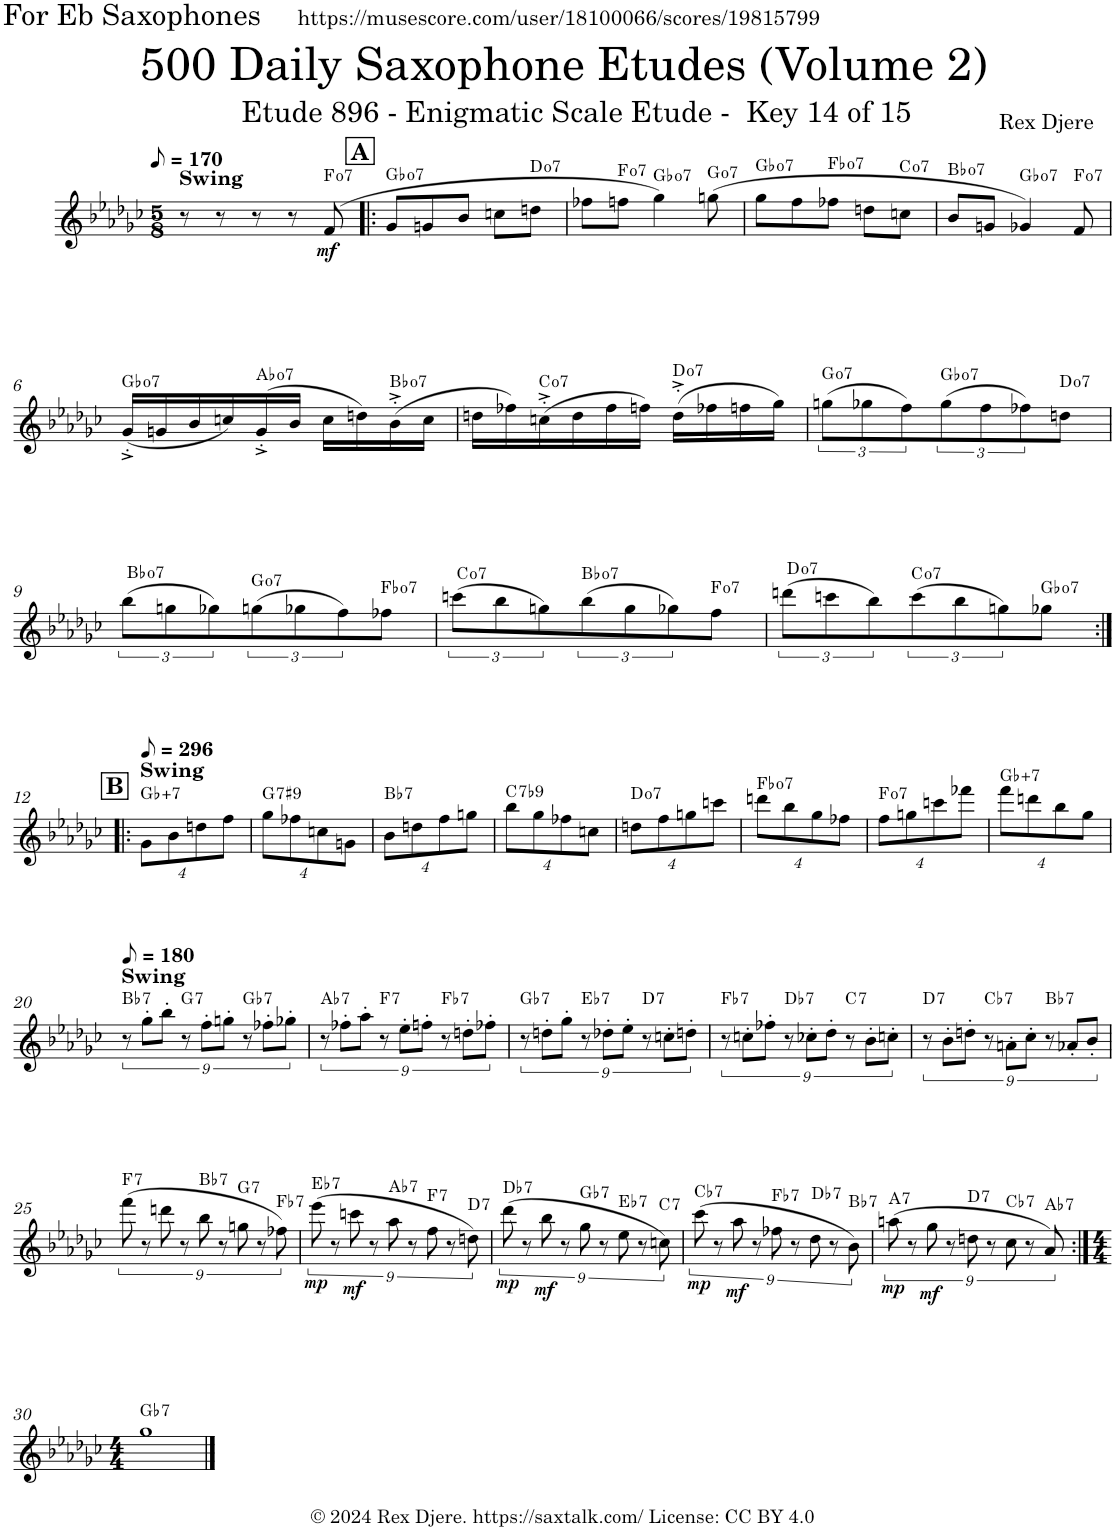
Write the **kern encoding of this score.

**kern	**dynam	**harte
*part1	*part1	*part1
*staff1	*staff1	*
*I"Alto Saxophone	*	*
*I'A. Sax.	*	*
*clefG2	*	*
*Trd5c9	*	*
*k[b-e-a-d-g-c-]	*	*
*M5/8	*	*
*MM85	*	*
=1	=1	=1
!LO:TX:a:B:t=Swing	!	!
8r	.	.
8r	.	.
8r	.	.
8r	.	.
!	!LO:DY:b	!LO:H:kt=7
(8f/	mf	F:dim7
!!LO:REH:place=s1:a:B:cj:fs=14:t=A
=2!|:	=2!|:	=2!|:
!	!	!LO:H:kt=7
8g-/L	.	Gb:dim7
8gn/	.	.
8b-/J	.	.
8ccn\L	.	.
!	!	!LO:H:kt=7
8ddn\J	.	D:dim7
=3	=3	=3
8ff-X\L	.	.
!	!	!LO:H:kt=7
8ffn\J	.	F:dim7
!	!	!LO:H:kt=7
4gg-\)	.	Gb:dim7
!	!	!LO:H:kt=7
(8ggn\	.	G:dim7
=4	=4	=4
!	!	!LO:H:kt=7
8gg-\L	.	Gb:dim7
8ff\	.	.
!	!	!LO:H:kt=7
8ff-X\J	.	Fb:dim7
8ddn\L	.	.
!	!	!LO:H:kt=7
8ccn\J	.	C:dim7
=5	=5	=5
!	!	!LO:H:kt=7
8b-/L	.	Bb:dim7
8gn/J	.	.
!	!	!LO:H:kt=7
4g-X/)	.	Gb:dim7
!	!	!LO:H:kt=7
8f/	.	F:dim7
!!LO:LB:g=z
=6	=6	=6
!	!	!LO:H:kt=7
(16g-^'/LL	.	Gb:dim7
16gn/	.	.
16b-/	.	.
16ccn/)	.	.
!	!	!LO:H:kt=7
(16g^'/	.	Ab:dim7
16b-/JJ	.	.
16cc\LL	.	.
16ddn\)	.	.
!	!	!LO:H:kt=7
(16b-^'\	.	Bb:dim7
16cc\JJ	.	.
=7	=7	=7
16ddn\LL	.	.
16ff-X\)	.	.
!	!	!LO:H:kt=7
(16ccn^'\	.	C:dim7
16dd\	.	.
16ff-\	.	.
16ffn\JJ)	.	.
!	!	!LO:H:kt=7
(16dd^'\LL	.	D:dim7
16ff-X\	.	.
16ffn\	.	.
16gg-\JJ)	.	.
=8	=8	=8
!	!	!LO:H:kt=7
(12ggn\L	.	G:dim7
12gg-X\	.	.
12ff\)	.	.
!	!	!LO:H:kt=7
(12gg-\	.	Gb:dim7
12ff\	.	.
12ff-X\)	.	.
!	!	!LO:H:kt=7
8ddn\J	.	D:dim7
!!LO:LB:g=z
=9	=9	=9
!	!	!LO:H:kt=7
(12bb-\L	.	Bb:dim7
12ggn\	.	.
12gg-X\)	.	.
!	!	!LO:H:kt=7
(12ggn\	.	G:dim7
12gg-X\	.	.
12ff\)	.	.
!	!	!LO:H:kt=7
8ff-X\J	.	Fb:dim7
=10	=10	=10
!	!	!LO:H:kt=7
(12cccn\L	.	C:dim7
12bb-\	.	.
12ggn\)	.	.
!	!	!LO:H:kt=7
(12bb-\	.	Bb:dim7
12gg\	.	.
12gg-X\)	.	.
!	!	!LO:H:kt=7
8ff\J	.	F:dim7
=11	=11	=11
!	!	!LO:H:kt=7
(12dddn\L	.	D:dim7
12cccn\	.	.
12bb-\)	.	.
!	!	!LO:H:kt=7
(12ccc\	.	C:dim7
12bb-\	.	.
12ggn\)	.	.
!	!	!LO:H:kt=7
8gg-X\J	.	Gb:dim7
!!LO:LB:g=z
=12:|!|:	=12:|!|:	=12:|!|:
!!LO:REH:place=s1:a:B:cj:fs=14:t=B
*Xbrackettup	*	*
*MM148	*	*
!LO:TX:a:B:t=Swing	!	!LO:H:kt=7
32%5g-\L	.	Gb:aug(b7)
32%5b-\	.	.
32%5ddn\	.	.
32%5ff\J	.	.
=13	=13	=13
!	!	!LO:H:kt=7
32%5gg-\L	.	G:7(#9)
32%5ff-X\	.	.
32%5ccn\	.	.
32%5gn\J	.	.
=14	=14	=14
!	!	!LO:H:kt=7
32%5b-\L	.	Bb:7
32%5ddn\	.	.
32%5ff\	.	.
32%5ggn\J	.	.
=15	=15	=15
!	!	!LO:H:kt=7
32%5bb-\L	.	C:7(b9)
32%5gg-\	.	.
32%5ff-X\	.	.
32%5ccn\J	.	.
=16	=16	=16
!	!	!LO:H:kt=7
32%5ddn\L	.	D:dim7
32%5ff\	.	.
32%5ggn\	.	.
32%5cccn\J	.	.
=17	=17	=17
!	!	!LO:H:kt=7
32%5dddn\L	.	Fb:dim7
32%5bb-\	.	.
32%5gg-\	.	.
32%5ff-X\J	.	.
=18	=18	=18
!	!	!LO:H:kt=7
32%5ff\L	.	F:dim7
32%5ggn\	.	.
32%5cccn\	.	.
32%5fff-X\J	.	.
=19	=19	=19
!	!	!LO:H:kt=7
32%5fff\L	.	Gb:aug(b7)
32%5dddn\	.	.
32%5bb-\	.	.
32%5gg-\J	.	.
!!LO:LB:g=z
=20	=20	=20
*brackettup	*	*
*MM90	*	*
!LO:TX:a:B:t=Swing	!	!LO:H:kt=7
72%5r	.	Bb:7
72%5gg-'\L	.	.
72%5bb-'\J	.	.
!	!	!LO:H:kt=7
72%5r	.	G:7
72%5ff'\L	.	.
72%5ggn'\J	.	.
!	!	!LO:H:kt=7
72%5r	.	Gb:7
72%5ff-X'\L	.	.
72%5gg-X'\J	.	.
=21	=21	=21
!	!	!LO:H:kt=7
72%5r	.	Ab:7
72%5ff-X'\L	.	.
72%5aa-'\J	.	.
!	!	!LO:H:kt=7
72%5r	.	F:7
72%5ee-'\L	.	.
72%5ffn'\J	.	.
!	!	!LO:H:kt=7
72%5r	.	Fb:7
72%5ddn'\L	.	.
72%5ff-X'\J	.	.
=22	=22	=22
!	!	!LO:H:kt=7
72%5r	.	Gb:7
72%5ddn'\L	.	.
72%5gg-'\J	.	.
!	!	!LO:H:kt=7
72%5r	.	Eb:7
72%5dd-X'\L	.	.
72%5ee-'\J	.	.
!	!	!LO:H:kt=7
72%5r	.	D:7
72%5ccn'\L	.	.
72%5ddn'\J	.	.
=23	=23	=23
!	!	!LO:H:kt=7
72%5r	.	Fb:7
72%5ccn'\L	.	.
72%5ff-X'\J	.	.
!	!	!LO:H:kt=7
72%5r	.	Db:7
72%5cc-X'\L	.	.
72%5dd-'\J	.	.
!	!	!LO:H:kt=7
72%5r	.	C:7
72%5b-'\L	.	.
72%5ccn'\J	.	.
=24	=24	=24
!	!	!LO:H:kt=7
72%5r	.	D:7
72%5b-'\L	.	.
72%5ddn'\J	.	.
!	!	!LO:H:kt=7
72%5r	.	Cb:7
72%5an'\L	.	.
72%5cc-'\J	.	.
!	!	!LO:H:kt=7
72%5r	.	Bb:7
72%5a-X'/L	.	.
72%5b-'/J	.	.
!!LO:LB:g=z
=25	=25	=25
!	!	!LO:H:kt=7
(72%5fff\	.	F:7
72%5r	.	.
72%5dddn\	.	.
72%5r	.	.
!	!	!LO:H:kt=7
72%5bb-\	.	Bb:7
72%5r	.	.
!	!	!LO:H:kt=7
72%5ggn\	.	G:7
72%5r	.	.
!	!	!LO:H:kt=7
72%5ff-X\)	.	Fb:7
=26	=26	=26
!	!LO:DY:b	!LO:H:kt=7
(72%5eee-\	mp	Eb:7
72%5r	.	.
!	!LO:DY:b	!
72%5cccn\	mf	.
72%5r	.	.
!	!	!LO:H:kt=7
72%5aa-\	.	Ab:7
72%5r	.	.
!	!	!LO:H:kt=7
72%5ff\	.	F:7
72%5r	.	.
!	!	!LO:H:kt=7
72%5ddn\)	.	D:7
=27	=27	=27
!	!LO:DY:b	!LO:H:kt=7
(72%5ddd-\	mp	Db:7
72%5r	.	.
!	!LO:DY:b	!
72%5bb-\	mf	.
72%5r	.	.
!	!	!LO:H:kt=7
72%5gg-\	.	Gb:7
72%5r	.	.
!	!	!LO:H:kt=7
72%5ee-\	.	Eb:7
72%5r	.	.
!	!	!LO:H:kt=7
72%5ccn\)	.	C:7
=28	=28	=28
!	!LO:DY:b	!LO:H:kt=7
(72%5ccc-\	mp	Cb:7
72%5r	.	.
!	!LO:DY:b	!
72%5aa-\	mf	.
72%5r	.	.
!	!	!LO:H:kt=7
72%5ff-X\	.	Fb:7
72%5r	.	.
!	!	!LO:H:kt=7
72%5dd-\	.	Db:7
72%5r	.	.
!	!	!LO:H:kt=7
72%5b-\)	.	Bb:7
=29	=29	=29
!	!LO:DY:b	!LO:H:kt=7
(72%5aan\	mp	A:7
72%5r	.	.
!	!LO:DY:b	!
72%5gg-\	mf	.
72%5r	.	.
!	!	!LO:H:kt=7
72%5ddn\	.	D:7
72%5r	.	.
!	!	!LO:H:kt=7
72%5cc-\	.	Cb:7
72%5r	.	.
!	!	!LO:H:kt=7
72%5a-/)	.	Ab:7
!!LO:LB:g=z
=30:|!	=30:|!	=30:|!
*M4/4	*	*
!	!	!LO:H:kt=7
1gg-	.	Gb:7
==	==	==
*-	*-	*-
